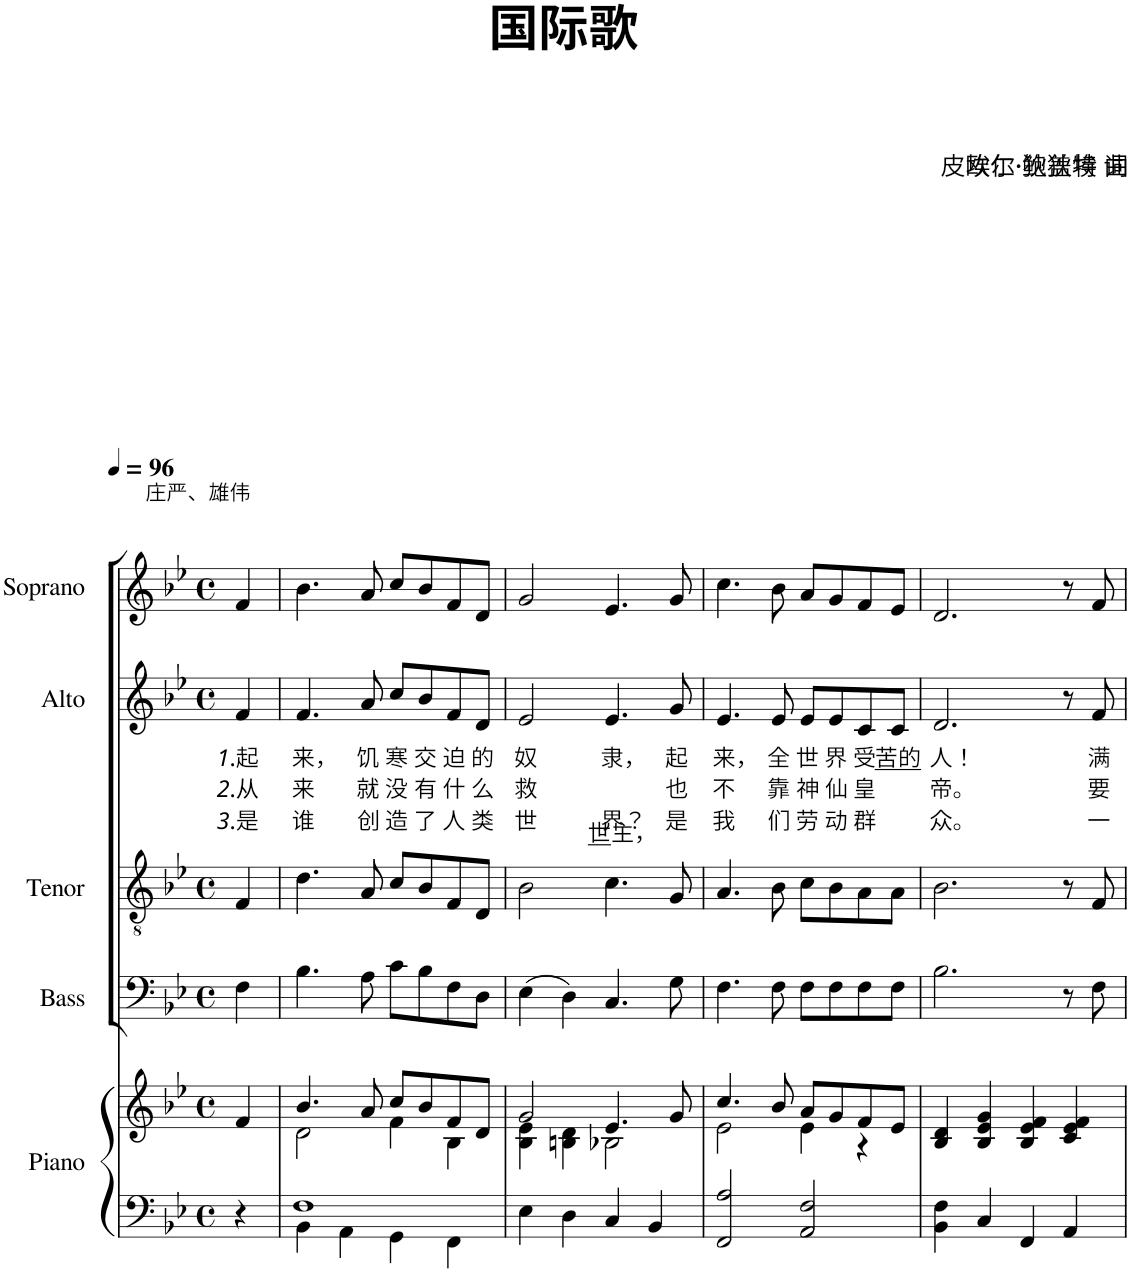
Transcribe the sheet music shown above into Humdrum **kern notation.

**kern	**kern	**kern	**kern	**kern	**text	**text	**text	**kern
*part5	*part5	*part4	*part3	*part2	*part2	*part2	*part2	*part1
*staff6	*staff5	*staff4	*staff3	*staff2	*staff2	*staff2	*staff2	*staff1
*I"Piano	*	*I"Bass	*I"Tenor	*I"Alto	*	*	*	*I"Soprano
*I'Pno.	*	*I'B.	*I'T.	*I'A.	*	*	*	*I'S.
*clefF4	*clefG2	*clefF4	*clefGv2	*clefG2	*	*	*	*clefG2
*k[b-e-]	*k[b-e-]	*k[b-e-]	*k[b-e-]	*k[b-e-]	*	*	*	*k[b-e-]
*M4/4	*M4/4	*M4/4	*M4/4	*M4/4	*	*	*	*M4/4
*met(c)	*met(c)	*met(c)	*met(c)	*met(c)	*	*	*	*met(c)
*MM96	*MM96	*MM96	*MM96	*MM96	*	*	*	*MM96
=1	=1	=1	=1	=1	=1	=1	=1	=1
!	!	!	!	!	!	!	!	!LO:TX:a:t=庄严、雄伟
!	!	!	!	!	!LO:LY:b	!LO:LY:b	!LO:LY:b	!
4r	4f/	4F\	4F/	4f/	1 .起	2 .从	3 .是	4f/
=2	=2	=2	=2	=2	=2	=2	=2	=2
*^	*^	*	*	*	*	*	*	*
!	!	!	!	!	!	!	!LO:LY:b	!LO:LY:b	!LO:LY:b	!
1F	4BB-\	4.b-/	2d\	4.B-\	4.d\	4.f/	来，	来	谁	4.b-\
.	4AA\	.	.	.	.	.	.	.	.	.
!	!	!	!	!	!	!	!LO:LY:b	!LO:LY:b	!LO:LY:b	!
.	.	8a/	.	8A\	8A/	8a/	饥	就	创	8a/
!	!	!	!	!	!	!	!LO:LY:b	!LO:LY:b	!LO:LY:b	!
.	4GG\	8cc/L	4f\	8c\L	8c/L	8cc/L	寒	没	造	8cc/L
!	!	!	!	!	!	!	!LO:LY:b	!LO:LY:b	!LO:LY:b	!
.	.	8b-/	.	8B-\	8B-/	8b-/	交	有	了	8b-/
!	!	!	!	!	!	!	!LO:LY:b	!LO:LY:b	!LO:LY:b	!
.	4FF\	8f/	4B-\	8F\	8F/	8f/	迫	什	人	8f/
!	!	!	!	!	!	!	!LO:LY:b	!LO:LY:b	!LO:LY:b	!
.	.	8d/J	.	8D\J	8D/J	8d/J	的	么	类	8d/J
*v	*v	*	*	*	*	*	*	*	*	*
=3	=3	=3	=3	=3	=3	=3	=3	=3	=3
!	!	!	!	!	!	!LO:LY:b	!LO:LY:b	!LO:LY:b	!
4E-\	2g/	4B-\ 4e-\	(4E-\	2B-\	2e-/	奴	救	世	2g/
4D\	.	4Bn\ 4d\	4D\)	.	.	.	.	.	.
!	!	!	!	!	!	!LO:LY:b	!LO:LY:b	!LO:LY:b	!
4C/	4.e-/	2B-X\	4.C/	4.c\	4.e-/	隶，	世 主，	界？	4.e-/
4BB-/	.	.	.	.	.	.	.	.	.
!	!	!	!	!	!	!LO:LY:b	!LO:LY:b	!LO:LY:b	!
.	8g/	.	8G\	8G/	8g/	起	也	是	8g/
=4	=4	=4	=4	=4	=4	=4	=4	=4	=4
!	!	!	!	!	!	!LO:LY:b	!LO:LY:b	!LO:LY:b	!
2FF/ 2A/	4.cc/	2e-\	4.F\	4.A/	4.e-/	来，	不	我	4.cc\
!	!	!	!	!	!	!LO:LY:b	!LO:LY:b	!LO:LY:b	!
.	8b-/	.	8F\	8B-\	8e-/	全	靠	们	8b-\
!	!	!	!	!	!	!LO:LY:b	!LO:LY:b	!LO:LY:b	!
2AA/ 2F/	8a/L	4e-\	8F\L	8c\L	8e-/L	世	神	劳	8a/L
!	!	!	!	!	!	!LO:LY:b	!LO:LY:b	!LO:LY:b	!
.	8g/	.	8F\	8B-\	8e-/	界	仙	动	8g/
!	!	!	!	!	!	!LO:LY:b	!LO:LY:b	!LO:LY:b	!
.	8f/	4r	8F\	8A\	8c/	受	皇	群	8f/
!	!	!	!	!	!	!LO:LY:b	!	!	!
.	8e-/J	.	8F\J	8A\J	8c/J	苦的	.	.	8e-/J
*	*v	*v	*	*	*	*	*	*	*
=5	=5	=5	=5	=5	=5	=5	=5	=5
!	!	!	!	!	!LO:LY:b	!LO:LY:b	!LO:LY:b	!
4BB-\ 4F\	4B-/ 4d/	2.B-\	2.B-\	2.d/	人！	帝。	众。	2.d/
4C/	4B-/ 4e-/ 4g/	.	.	.	.	.	.	.
4FF/	4B-/ 4e-/ 4f/	.	.	.	.	.	.	.
4AA/	4c/ 4e-/ 4f/	8r	8r	8r	.	.	.	8r
!	!	!	!	!	!LO:LY:b	!LO:LY:b	!LO:LY:b	!
.	.	8F\	8F/	8f/	满	要	一	8f/
=	=	=	=	=	=	=	=	=
*-	*-	*-	*-	*-	*-	*-	*-	*-
